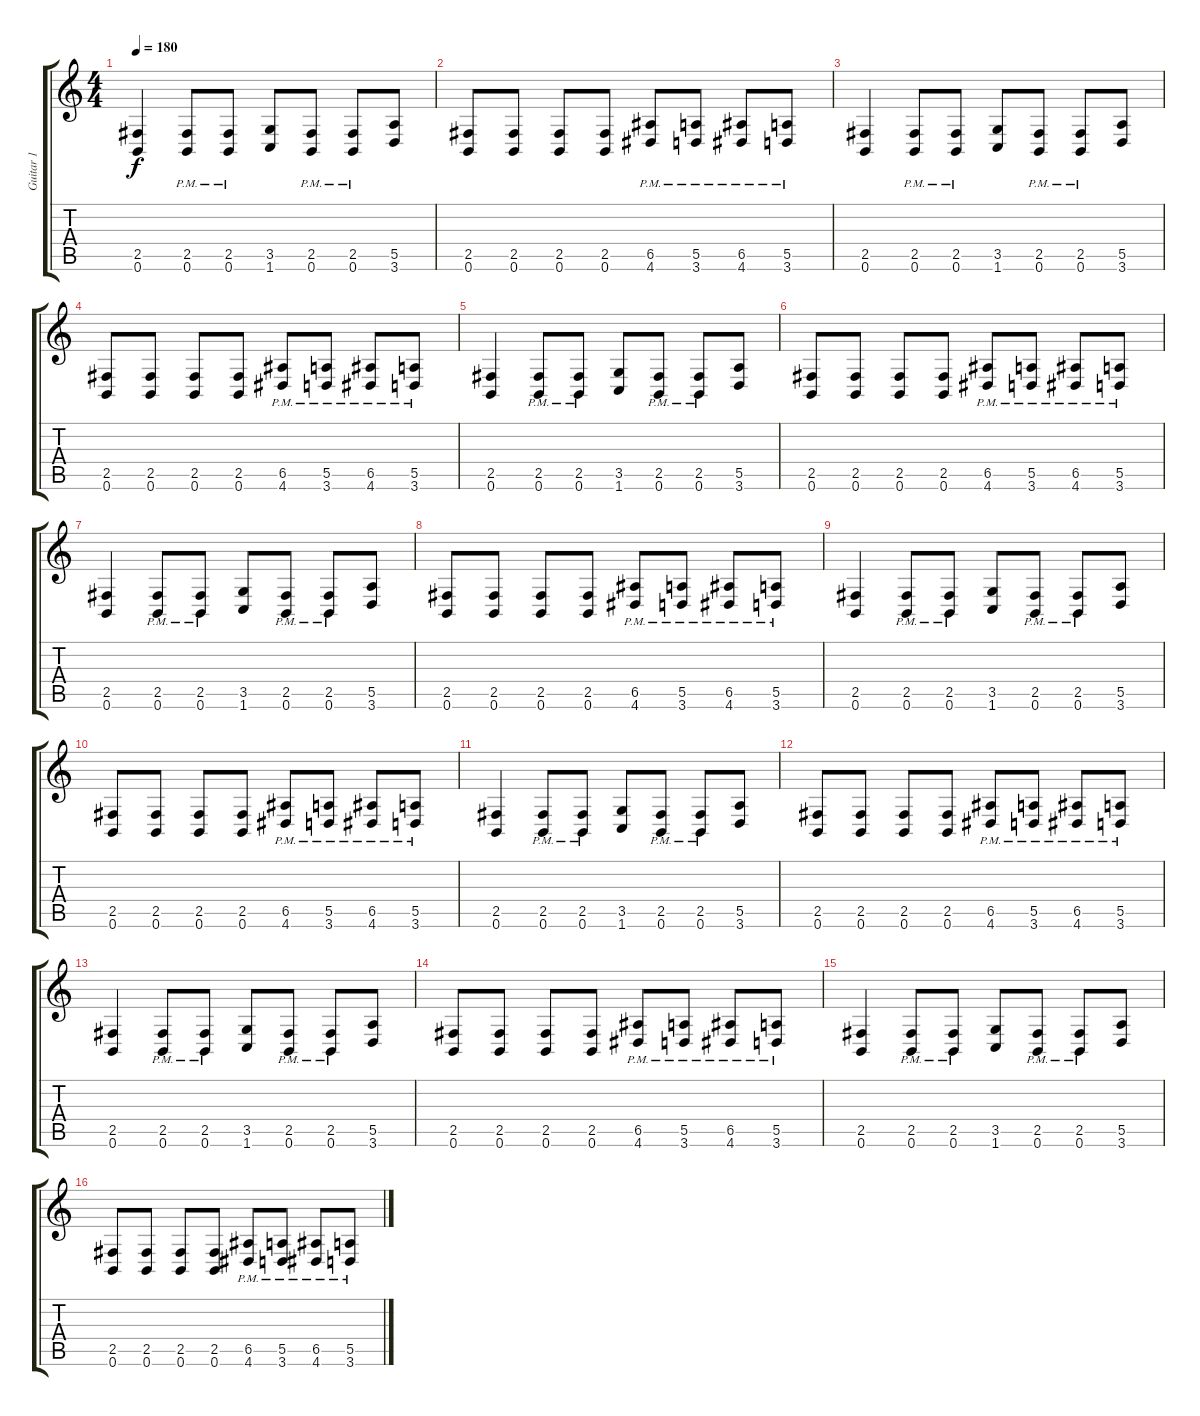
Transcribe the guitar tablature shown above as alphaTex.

\track ("Guitar 1" "Guitar 1") {instrument distortionguitar}
\staff {score tabs}
\tuning (B3 Gb3 D3 A2 E2 B1) {hide}
\ts (4 4)
\tempo 180
\clef g2
\ks c
(2.5 0.6).4{dy f} (2.5{pm} 0.6{pm}).8 (2.5{pm} 0.6{pm}).8 (3.5 1.6).8 (2.5{pm} 0.6{pm}).8 (2.5{pm} 0.6{pm}).8 (5.5 3.6).8 |
(2.5 0.6).8 (2.5 0.6).8 (2.5 0.6).8 (2.5 0.6).8 (6.5{pm} 4.6{pm}).8 (5.5{pm} 3.6{pm}).8 (6.5{pm} 4.6{pm}).8 (5.5{pm} 3.6{pm}).8 |
(2.5 0.6).4 (2.5{pm} 0.6{pm}).8 (2.5{pm} 0.6{pm}).8 (3.5 1.6).8 (2.5{pm} 0.6{pm}).8 (2.5{pm} 0.6{pm}).8 (5.5 3.6).8 |
(2.5 0.6).8 (2.5 0.6).8 (2.5 0.6).8 (2.5 0.6).8 (6.5{pm} 4.6{pm}).8 (5.5{pm} 3.6{pm}).8 (6.5{pm} 4.6{pm}).8 (5.5{pm} 3.6{pm}).8 |
(2.5 0.6).4 (2.5{pm} 0.6{pm}).8 (2.5{pm} 0.6{pm}).8 (3.5 1.6).8 (2.5{pm} 0.6{pm}).8 (2.5{pm} 0.6{pm}).8 (5.5 3.6).8 |
(2.5 0.6).8 (2.5 0.6).8 (2.5 0.6).8 (2.5 0.6).8 (6.5{pm} 4.6{pm}).8 (5.5{pm} 3.6{pm}).8 (6.5{pm} 4.6{pm}).8 (5.5{pm} 3.6{pm}).8 |
(2.5 0.6).4 (2.5{pm} 0.6{pm}).8 (2.5{pm} 0.6{pm}).8 (3.5 1.6).8 (2.5{pm} 0.6{pm}).8 (2.5{pm} 0.6{pm}).8 (5.5 3.6).8 |
(2.5 0.6).8 (2.5 0.6).8 (2.5 0.6).8 (2.5 0.6).8 (6.5{pm} 4.6{pm}).8 (5.5{pm} 3.6{pm}).8 (6.5{pm} 4.6{pm}).8 (5.5{pm} 3.6{pm}).8 |
(2.5 0.6).4 (2.5{pm} 0.6{pm}).8 (2.5{pm} 0.6{pm}).8 (3.5 1.6).8 (2.5{pm} 0.6{pm}).8 (2.5{pm} 0.6{pm}).8 (5.5 3.6).8 |
(2.5 0.6).8 (2.5 0.6).8 (2.5 0.6).8 (2.5 0.6).8 (6.5{pm} 4.6{pm}).8 (5.5{pm} 3.6{pm}).8 (6.5{pm} 4.6{pm}).8 (5.5{pm} 3.6{pm}).8 |
(2.5 0.6).4 (2.5{pm} 0.6{pm}).8 (2.5{pm} 0.6{pm}).8 (3.5 1.6).8 (2.5{pm} 0.6{pm}).8 (2.5{pm} 0.6{pm}).8 (5.5 3.6).8 |
(2.5 0.6).8 (2.5 0.6).8 (2.5 0.6).8 (2.5 0.6).8 (6.5{pm} 4.6{pm}).8 (5.5{pm} 3.6{pm}).8 (6.5{pm} 4.6{pm}).8 (5.5{pm} 3.6{pm}).8 |
(2.5 0.6).4 (2.5{pm} 0.6{pm}).8 (2.5{pm} 0.6{pm}).8 (3.5 1.6).8 (2.5{pm} 0.6{pm}).8 (2.5{pm} 0.6{pm}).8 (5.5 3.6).8 |
(2.5 0.6).8 (2.5 0.6).8 (2.5 0.6).8 (2.5 0.6).8 (6.5{pm} 4.6{pm}).8 (5.5{pm} 3.6{pm}).8 (6.5{pm} 4.6{pm}).8 (5.5{pm} 3.6{pm}).8 |
(2.5 0.6).4 (2.5{pm} 0.6{pm}).8 (2.5{pm} 0.6{pm}).8 (3.5 1.6).8 (2.5{pm} 0.6{pm}).8 (2.5{pm} 0.6{pm}).8 (5.5 3.6).8 |
(2.5 0.6).8 (2.5 0.6).8 (2.5 0.6).8 (2.5 0.6).8 (6.5{pm} 4.6{pm}).8 (5.5{pm} 3.6{pm}).8 (6.5{pm} 4.6{pm}).8 (5.5{pm} 3.6{pm}).8
